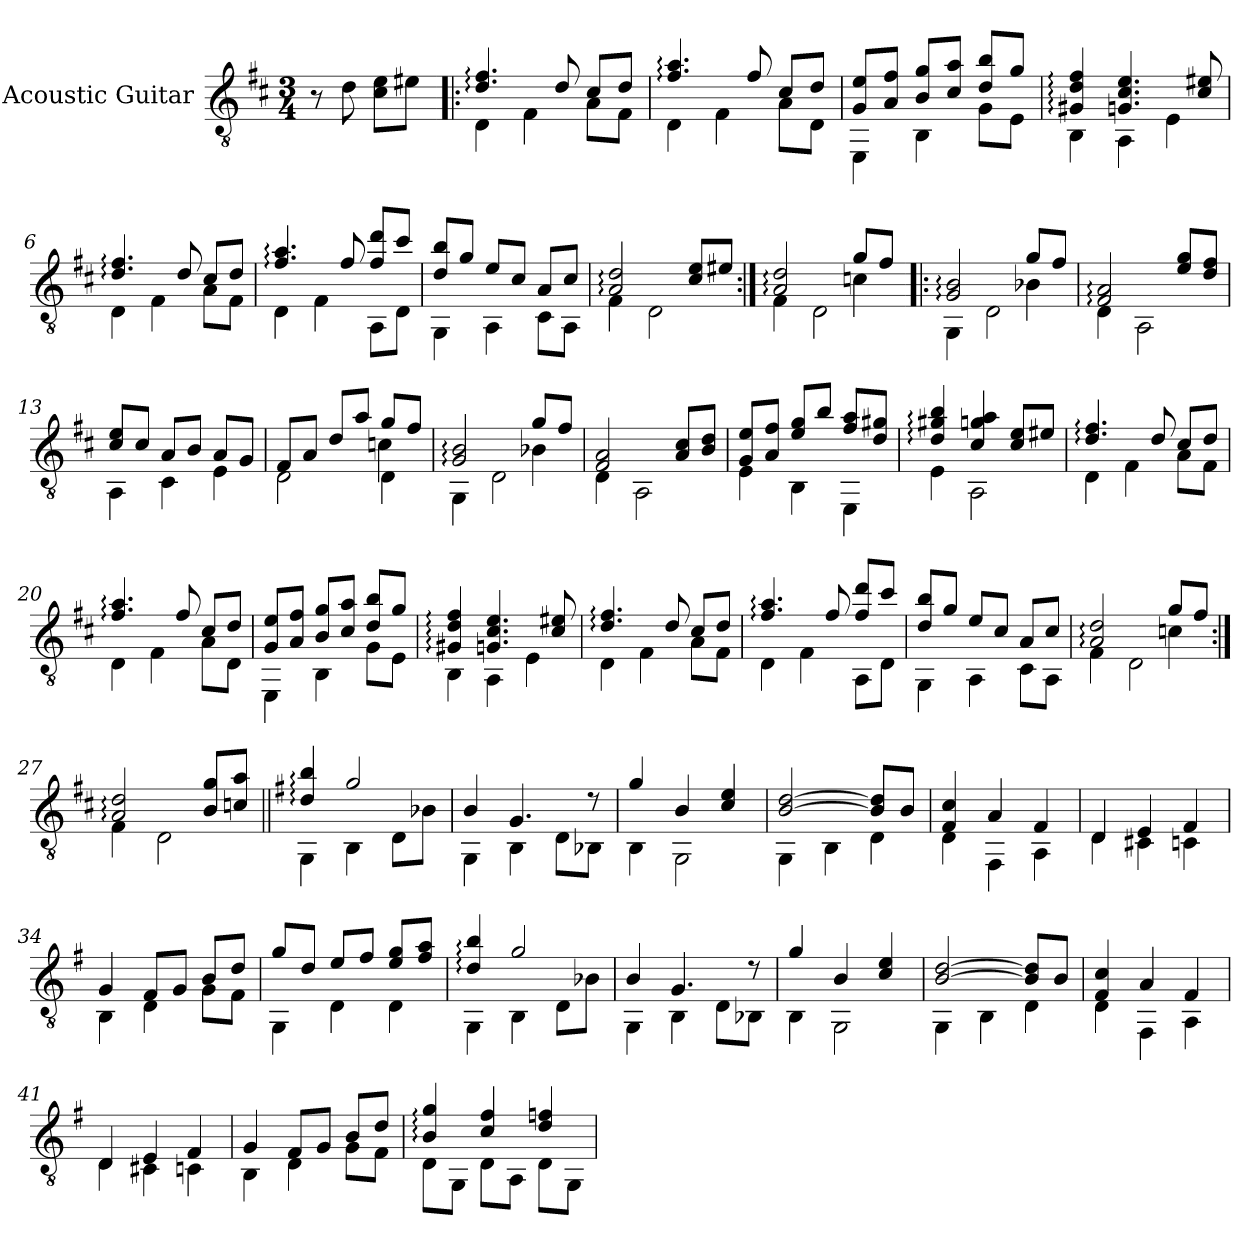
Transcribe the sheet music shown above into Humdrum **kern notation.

**kern
*part1
*staff1
*I"Acoustic Guitar
*I'Ac Gtr
*clefGv2
*k[f#c#]
*D:
*M3/4
*MM120
=1
8r
8d\
8c#\ 8e\L
8e#X\J
=2!|:
*^
4.d/: 4.f#/:	4D\
.	4F#\
8d/	.
8c#/L	8A\L
8d/J	8F#\J
=3	=3
4.f#/: 4.a/:	4D\
.	4F#\
8f#/	.
8c#/L	8A\L
8d/J	8D\J
!!LO:LB:g=z	!!
=4	=4
8G/ 8e/L	4EE\
8A/ 8f#/J	.
8B/ 8g/L	4BB\
8c#/ 8a/J	.
8d/ 8b/L	8G\L
8g/J	8E\J
=5	=5
4G#X/: 4d/: 4f#/:	4BB\
4.Gn/ 4.c#/ 4.e/	4AA\
.	4E\
8c#/ 8e#X/	.
=6	=6
4.d/: 4.f#/:	4D\
.	4F#\
8d/	.
8c#/L	8A\L
8d/J	8F#\J
!!LO:LB:g=z	!!
=7	=7
4.f#/: 4.a/:	4D\
.	4F#\
8f#/	.
8f#/ 8dd/L	8AA\L
8cc#/J	8D\J
=8	=8
8d/ 8b/L	4GG\
8g/J	.
8e/L	4AA\
8c#/J	.
8A/L	8C#\L
8c#/J	8AA\J
=9	=9
2A/: 2d/:	4F#\
.	2D\
8c#/ 8e/L	.
8e#X/J	.
!!LO:LB:g=z	!!
=10:|!	=10:|!
*	*^
2A/: 2d/:	4F#\	2ryy
.	2D\	.
8g/L	.	4cn\
8f#/J	.	.
=11!|:	=11!|:	=11!|:
2G/: 2B/:	4GG\	2ryy
.	2D\	.
8g/L	.	4B-X\
8f#/J	.	.
*	*v	*v
=12	=12
2F#/: 2A/:	4D\
.	2AA\
8e/ 8g/L	.
8d/ 8f#/J	.
!!LO:LB:g=z	!!
=13	=13
8c#/ 8e/L	4AA\
8c#/J	.
8A/L	4C#\
8B/J	.
8A/L	4E\
8G/J	.
=14	=14
*	*^
8F#/L	2D\	2ryy
8A/J	.	.
8d/L	.	.
8a/J	.	.
8g/L	4D\	4cn\
8f#/J	.	.
=15	=15	=15
2G/: 2B/:	4GG\	2ryy
.	2D\	.
8g/L	.	4B-X\
8f#/J	.	.
*	*v	*v
!!LO:LB:g=z
=16	=16
2F#/ 2A/	4D\
.	2AA\
8A/ 8c#/L	.
8B/ 8d/J	.
=17	=17
8G/ 8e/L	4E\
8A/ 8f#/J	.
8e/ 8g/L	4BB\
8b/J	.
8f#/ 8a/L	4EE\
8d/ 8g#X/J	.
=18	=18
4d/: 4g#X/: 4b/:	4E\
4c#/ 4gn/ 4a/	2AA\
8c#/ 8e/L	.
8e#X/J	.
!!LO:LB:g=z	!!
=19	=19
4.d/: 4.f#/:	4D\
.	4F#\
8d/	.
8c#/L	8A\L
8d/J	8F#\J
=20	=20
4.f#/: 4.a/:	4D\
.	4F#\
8f#/	.
8c#/L	8A\L
8d/J	8D\J
=21	=21
8G/ 8e/L	4EE\
8A/ 8f#/J	.
8B/ 8g/L	4BB\
8c#/ 8a/J	.
8d/ 8b/L	8G\L
8g/J	8E\J
!!LO:PB:g=z	!!
=22	=22
4G#X/: 4d/: 4f#/:	4BB\
4.Gn/ 4.c#/ 4.e/	4AA\
.	4E\
8c#/ 8e#X/	.
=23	=23
4.d/: 4.f#/:	4D\
.	4F#\
8d/	.
8c#/L	8A\L
8d/J	8F#\J
=24	=24
4.f#/: 4.a/:	4D\
.	4F#\
8f#/	.
8f#/ 8dd/L	8AA\L
8cc#/J	8D\J
!!LO:LB:g=z	!!
=25	=25
8d/ 8b/L	4GG\
8g/J	.
8e/L	4AA\
8c#/J	.
8A/L	8C#\L
8c#/J	8AA\J
=26	=26
*	*^
2A/: 2d/:	4F#\	2ryy
.	2D\	.
8g/L	.	4cn\
8f#/J	.	.
*	*v	*v
=27:|!	=27:|!
2A/: 2d/:	4F#\
.	2D\
8B/ 8g/L	.
8cn/ 8a/J	.
!!LO:LB:g=z	!!
=28||	=28||
*k[f#]	*
*G:	*
4d/: 4b/:	4GG\
2g/	4BB\
.	8D\L
.	8B-X\J
=29	=29
4B/	4GG\
4.G/	4BB\
.	8D\L
8r	8BB-X\J
=30	=30
4g/	4BB\
4B/	2GG\
4c/ 4e/	.
!!LO:LB:g=z	!!
=31	=31
[2B/ [2d/	4GG\
.	4BB\
8B/] 8d/]L	4D\
8B/J	.
=32	=32
4F#/ 4c/	4D\
4A/	4FF#\
4F#/	4AA\
=33	=33
4D/	4D\
4E/	4C#X\
4F#/	4Cn\
!!LO:LB:g=z	!!
=34	=34
4G/	4BB\
8F#/L	4D\
8G/J	.
8B/L	8G\L
8d/J	8F#\J
=35	=35
8g/L	4GG\
8d/J	.
8e/L	4D\
8f#/J	.
8e/ 8g/L	4D\
8f#/ 8a/J	.
=36	=36
4d/: 4b/:	4GG\
2g/	4BB\
.	8D\L
.	8B-X\J
!!LO:LB:g=z	!!
=37	=37
4B/	4GG\
4.G/	4BB\
.	8D\L
8r	8BB-X\J
=38	=38
4g/	4BB\
4B/	2GG\
4c/ 4e/	.
=39	=39
[2B/ [2d/	4GG\
.	4BB\
8B/] 8d/]L	4D\
8B/J	.
=40	=40
4F#/ 4c/	4D\
4A/	4FF#\
4F#/	4AA\
!!LO:LB:g=z	!!
=41	=41
4D/	4D\
4E/	4C#X\
4F#/	4Cn\
=42	=42
4G/	4BB\
8F#/L	4D\
8G/J	.
8B/L	8G\L
8d/J	8F#\J
=43	=43
4B/: 4g/:	8D\L
.	8GG\J
4c/ 4f#/	8D\L
.	8AA\J
4d/ 4fn/	8D\L
.	8GG\J
*v	*v
=
*-
